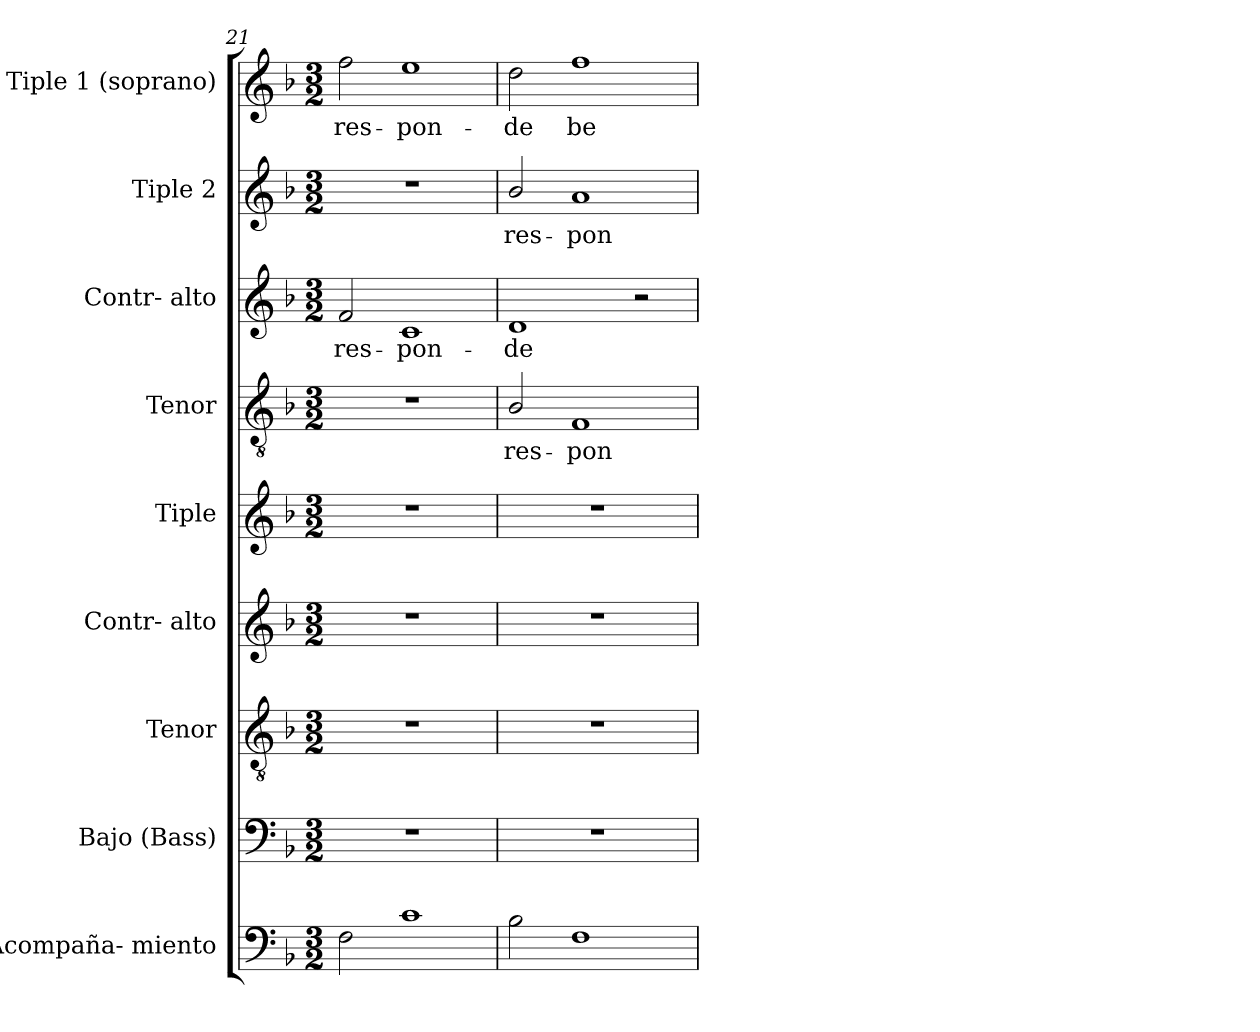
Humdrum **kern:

**kern	**kern	**kern	**kern	**kern	**kern	**text	**kern	**text	**kern	**text	**kern	**text
*part9	*part8	*part7	*part6	*part5	*part4	*part4	*part3	*part3	*part2	*part2	*part1	*part1
*staff9	*staff8	*staff7	*staff6	*staff5	*staff4	*staff4	*staff3	*staff3	*staff2	*staff2	*staff1	*staff1
*I"Acompaña- miento	*I"Bajo (Bass)	*I"Tenor	*I"Contr- alto	*I"Tiple	*I"Tenor	*	*I"Contr- alto	*	*I"Tiple 2	*	*I"Tiple 1 (soprano)	*
*I'Cont.	*I'B.	*I'T.	*I'A.	*	*I'T.	*	*I'A.	*	*	*	*I'S.	*
!!LO:LB:g=z
*clefF4	*clefF4	*clefGv2	*clefG2	*clefG2	*clefGv2	*	*clefG2	*	*clefG2	*	*clefG2	*
*	*	*ITrd7c12	*	*	*ITrd7c12	*	*	*	*	*	*	*
*k[b-]	*k[b-]	*k[b-]	*k[b-]	*k[b-]	*k[b-]	*	*k[b-]	*	*k[b-]	*	*k[b-]	*
*F:	*F:	*F:	*F:	*F:	*F:	*	*F:	*	*F:	*	*F:	*
*M3/2	*M3/2	*M3/2	*M3/2	*M3/2	*M3/2	*	*M3/2	*	*M3/2	*	*M3/2	*
=21	=21	=21	=21	=21	=21	=21	=21	=21	=21	=21	=21	=21
!	!LO:N:vis=1	!LO:N:vis=1	!LO:N:vis=1	!LO:N:vis=1	!LO:N:vis=1	!	!	!	!	!	!	!
!	!	!	!	!	!	!	!	!LO:LY:b:color=#000000	!LO:N:vis=1	!	!	!
!	!	!	!	!	!	!	!	!	!	!	!	!LO:LY:b:color=#000000
2Fi\	1.r	1.r	1.r	1.r	1.r	.	2fi/	res-	1.r	.	2ffi\	res-
!	!	!	!	!	!	!	!	!LO:LY:b:color=#000000	!	!	!	!
!	!	!	!	!	!	!	!	!	!	!	!	!LO:LY:b:color=#000000
1ci	.	.	.	.	.	.	1ci	-pon-	.	.	1eei	-pon-
=22	=22	=22	=22	=22	=22	=22	=22	=22	=22	=22	=22	=22
!	!LO:N:vis=1	!LO:N:vis=1	!LO:N:vis=1	!LO:N:vis=1	!	!	!	!	!	!	!	!
!	!	!	!	!	!	!LO:LY:b:color=#000000	!	!	!	!	!	!
!	!	!	!	!	!	!	!	!LO:LY:b:color=#000000	!	!	!	!
!	!	!	!	!	!	!	!	!	!	!LO:LY:b:color=#000000	!	!
!	!	!	!	!	!	!	!	!	!	!	!	!LO:LY:b:color=#000000
2B-i\	1.r	1.r	1.r	1.r	2BB-i/	res-	1di	-de	2b-i/	res-	2ddi\	-de
!	!	!	!	!	!	!LO:LY:b:color=#000000	!	!	!	!	!	!
!	!	!	!	!	!	!	!	!	!	!LO:LY:b:color=#000000	!	!
!	!	!	!	!	!	!	!	!	!	!	!	!LO:LY:b:color=#000000
1Fi	.	.	.	.	1FFi	-pon-	.	.	1ai	-pon-	1ffi	be-
.	.	.	.	.	.	.	2r	.	.	.	.	.
=	=	=	=	=	=	=	=	=	=	=	=	=
*-	*-	*-	*-	*-	*-	*-	*-	*-	*-	*-	*-	*-
